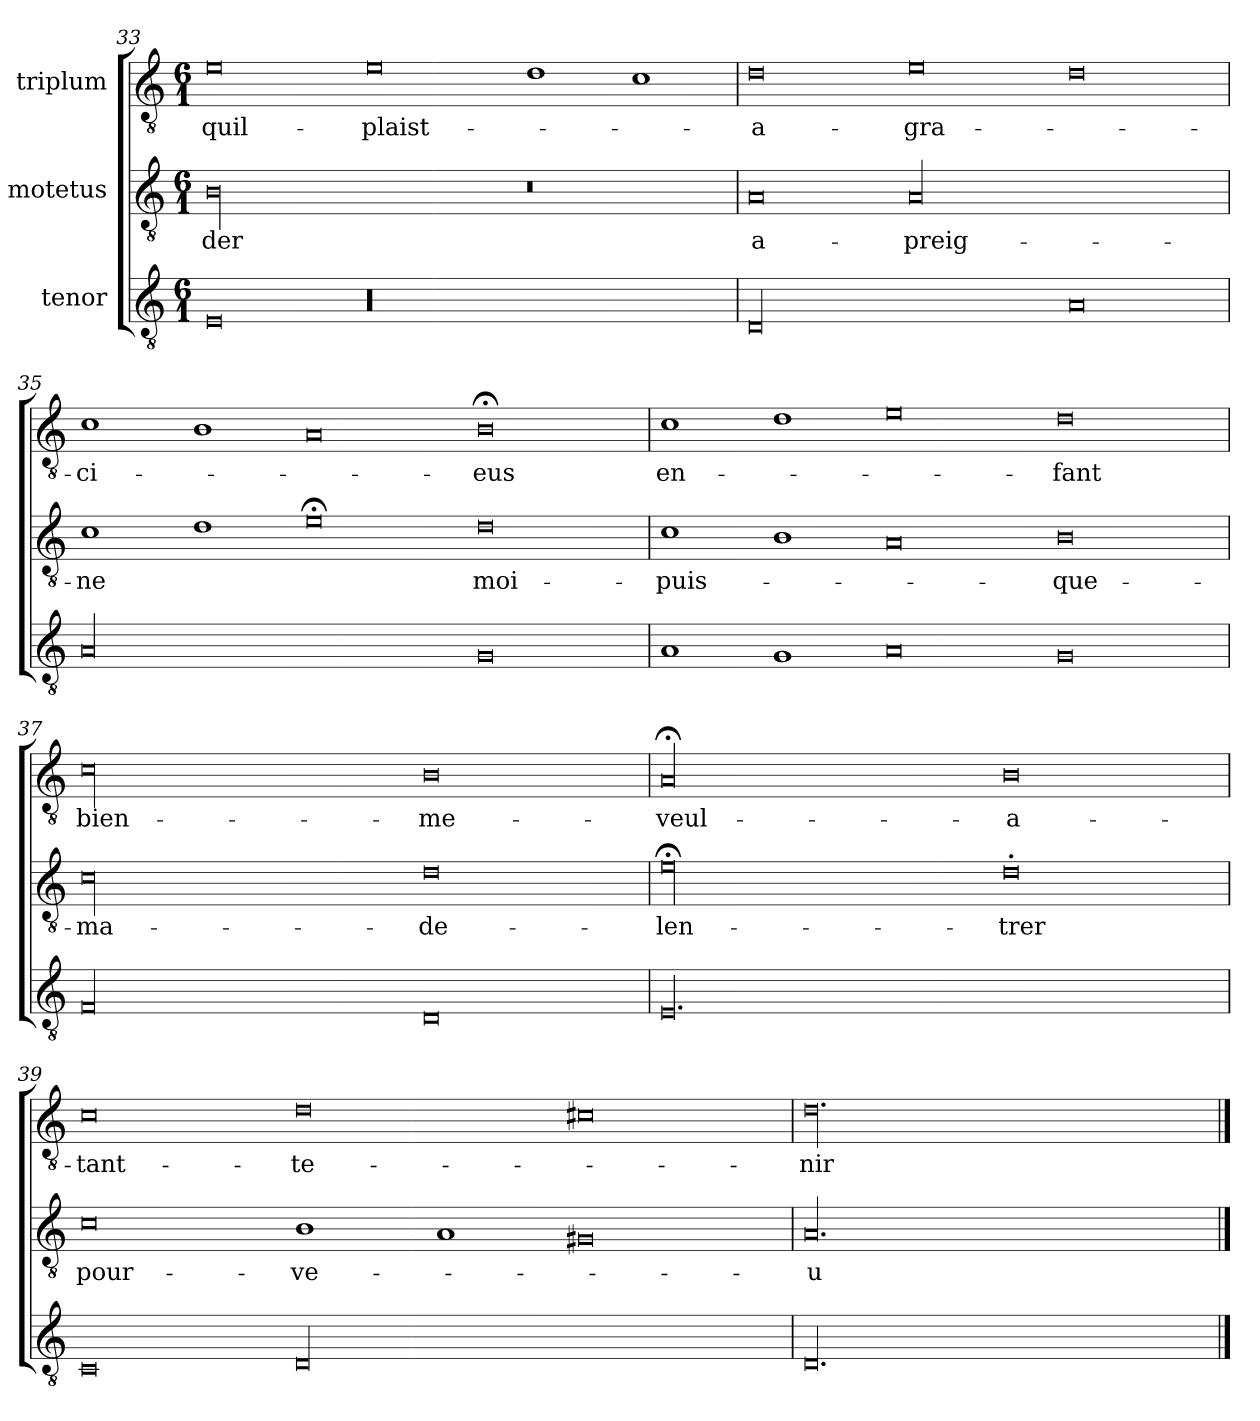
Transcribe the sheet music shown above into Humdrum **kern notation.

**kern	**kern	**text	**kern	**text
*part3	*part2	*part2	*part1	*part1
*staff3	*staff2	*staff2	*staff1	*staff1
*I"tenor	*I"motetus	*	*I"triplum	*
*clefGv2	*clefGv2	*	*clefGv2	*
*k[]	*k[]	*	*k[]	*
*C:	*C:	*	*C:	*
*M6/1	*M6/1	*	*M6/1	*
=33	=33	=33	=33	=33
0E/	00B\	-der	0e\	quil-
00r	.	.	0e\	plaist-
.	0r	.	1d\	.
.	.	.	1c\	.
=34	=34	=34	=34	=34
00D/	0A/	a-	0d\	a-
.	00A/	-preig-	0e\	gra-
0A/	.	.	0d\	.
=35	=35	=35	=35	=35
00A/	1c\	-ne	1c\	-ci-
.	1d\	.	1B\	.
.	0e;<\	.	0A/	.
0G/	0d\	moi-	0B;<\	-eus
=36	=36	=36	=36	=36
1A/	1c\	puis-	1c\	en-
1G/	1B\	.	1d\	.
0A/	0A/	.	0e\	.
0G/	0B\	que-	0d\	-fant
=37	=37	=37	=37	=37
00F/	00c\	ma-	00c\	bien-
0D/	0d\	de-	0B\	me-
=38	=38	=38	=38	=38
00.E/	00e;<\	-len-	00A;</	veul-
.	0d'\	-trer	0B\	a-
=39	=39	=39	=39	=39
0C/	0c\	pour-	0c\	tant-
00D/	1B\	-ve-	0d\	te-
.	1A/	.	.	.
.	0G#X/	.	0c#X\	.
=40	=40	=40	=40	=40
00.D/	00.A/	-u	00.d\	-nir
==	==	==	==	==
*-	*-	*-	*-	*-
